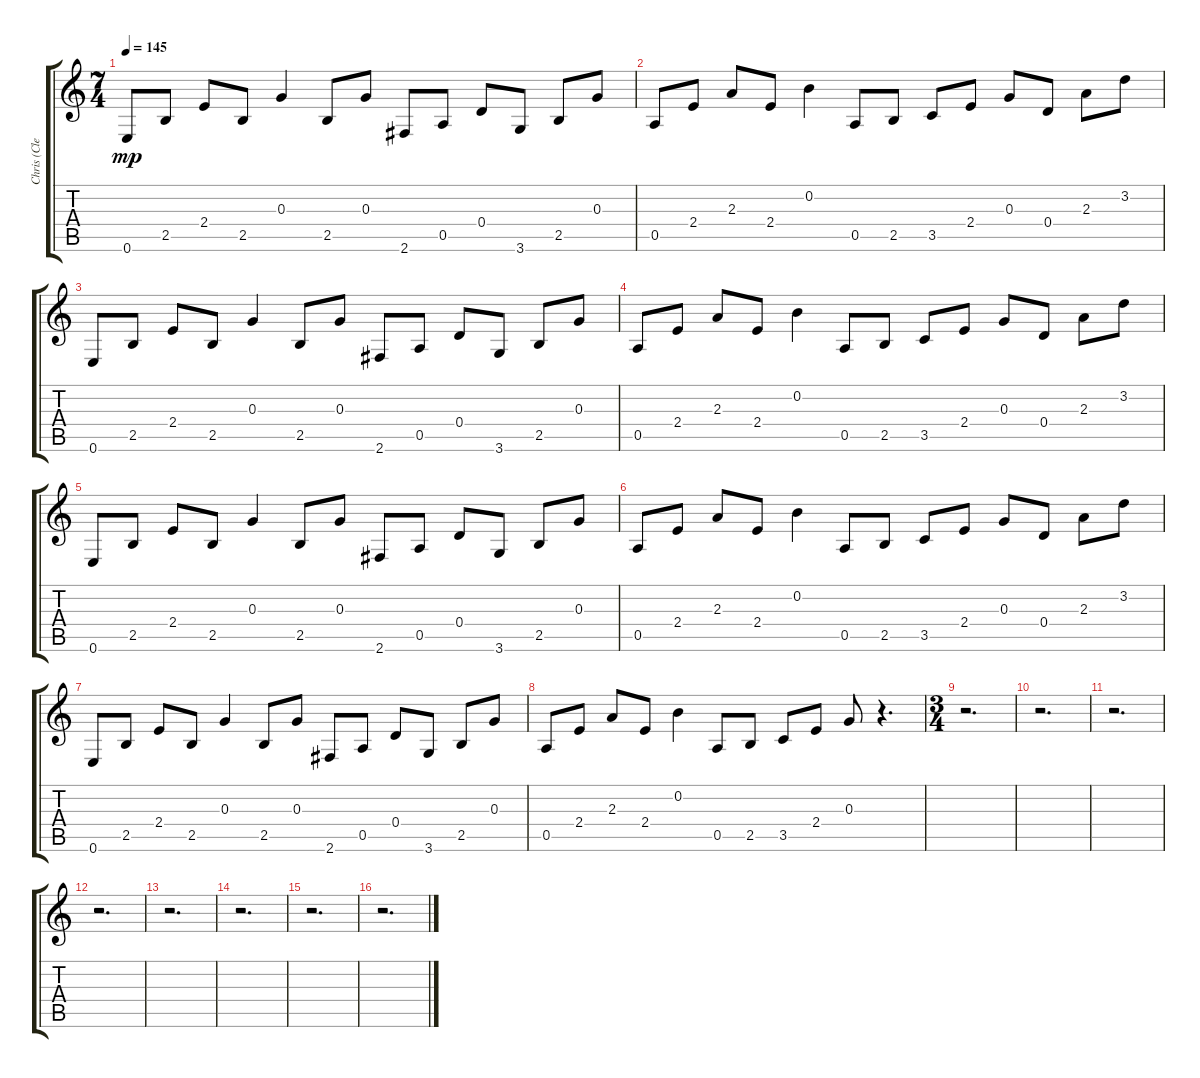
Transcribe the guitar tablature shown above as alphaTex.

\track ("Chris (Clean)" "Chris (Cle") {instrument electricguitarclean}
\staff {score tabs}
\tuning (E4 B3 G3 D3 A2 E2) {hide}
\ts (7 4)
\tempo 145
\clef g2
\ks c
0.6.8{dy mp} 2.5.8 2.4.8 2.5.8 0.3.4 2.5.8 0.3.8 2.6.8 0.5.8 0.4.8 3.6.8 2.5.8 0.3.8 |
0.5.8 2.4.8 2.3.8 2.4.8 0.2.4 0.5.8 2.5.8 3.5.8 2.4.8 0.3.8 0.4.8 2.3.8 3.2.8 |
0.6.8 2.5.8 2.4.8 2.5.8 0.3.4 2.5.8 0.3.8 2.6.8 0.5.8 0.4.8 3.6.8 2.5.8 0.3.8 |
0.5.8 2.4.8 2.3.8 2.4.8 0.2.4 0.5.8 2.5.8 3.5.8 2.4.8 0.3.8 0.4.8 2.3.8 3.2.8 |
0.6.8 2.5.8 2.4.8 2.5.8 0.3.4 2.5.8 0.3.8 2.6.8 0.5.8 0.4.8 3.6.8 2.5.8 0.3.8 |
0.5.8 2.4.8 2.3.8 2.4.8 0.2.4 0.5.8 2.5.8 3.5.8 2.4.8 0.3.8 0.4.8 2.3.8 3.2.8 |
0.6.8 2.5.8 2.4.8 2.5.8 0.3.4 2.5.8 0.3.8 2.6.8 0.5.8 0.4.8 3.6.8 2.5.8 0.3.8 |
0.5.8 2.4.8 2.3.8 2.4.8 0.2.4 0.5.8 2.5.8 3.5.8 2.4.8 0.3.8 r.4{d} |
\ts (3 4)
r.2{d} |
r.2{d} |
r.2{d} |
r.2{d} |
r.2{d} |
r.2{d} |
r.2{d} |
r.2{d}
